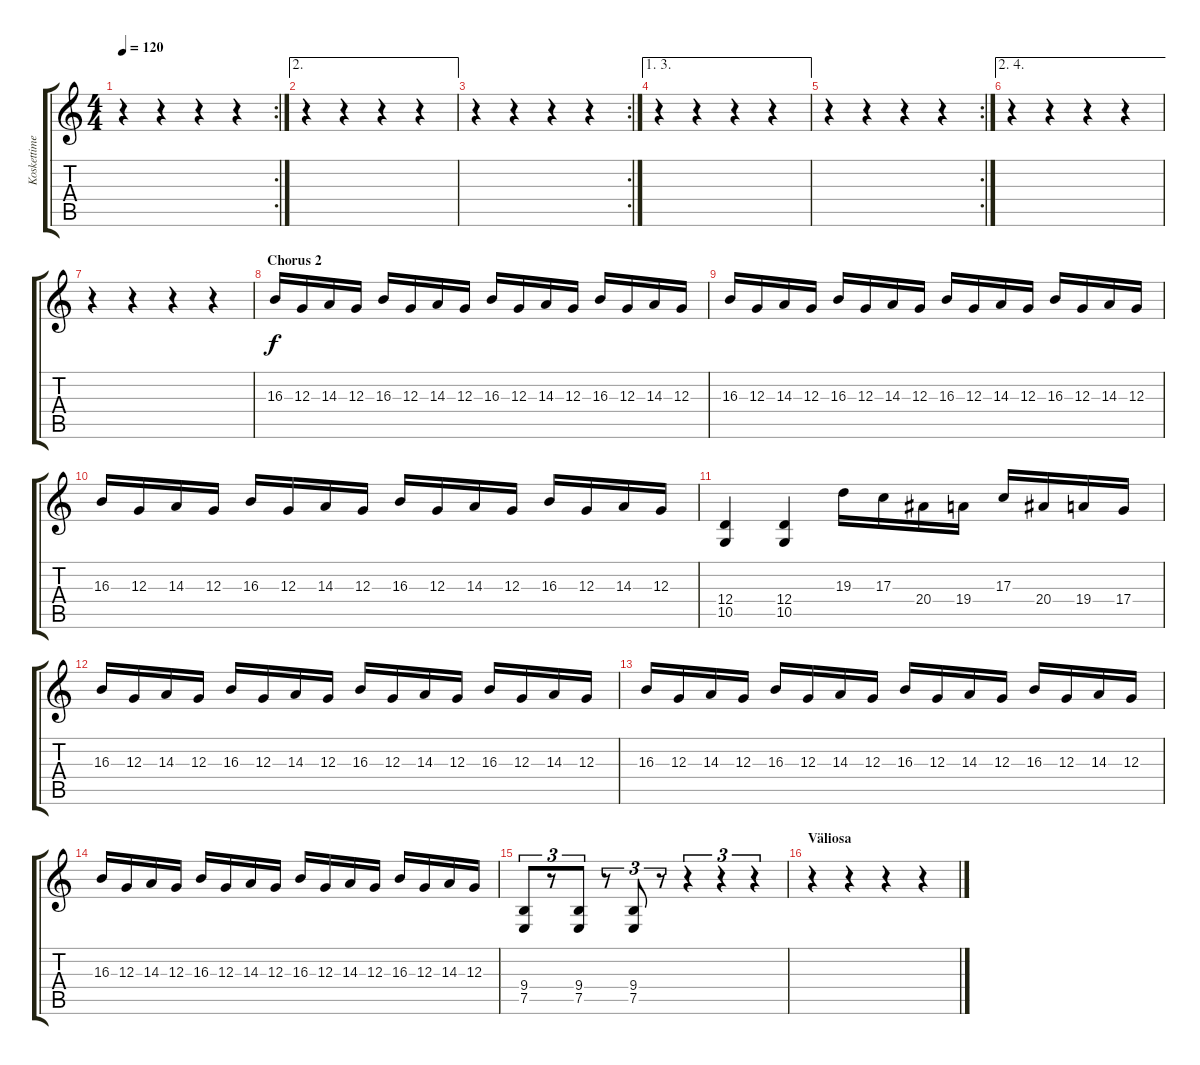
\track ("Koskettimet (Oikea)" "Koskettime") {instrument harpsichord}
\staff {score tabs}
\tuning (E4 B3 G3 D3 A2 E2) {hide}
\rc 2
\ts (4 4)
\tempo 120
\clef g2
\ks c
r.4{dy f} r.4 r.4 r.4 |
\ae 2
r.4 r.4 r.4 r.4 |
\rc 2
r.4 r.4 r.4 r.4 |
\ae (1 3)
r.4 r.4 r.4 r.4 |
\rc 2
r.4 r.4 r.4 r.4 |
\ae (2 4)
r.4 r.4 r.4 r.4 |
r.4 r.4 r.4 r.4 |
\section ("" "Chorus 2")
16.3.16 12.3.16 14.3.16 12.3.16 16.3.16 12.3.16 14.3.16 12.3.16 16.3.16 12.3.16 14.3.16 12.3.16 16.3.16 12.3.16 14.3.16 12.3.16 |
16.3.16 12.3.16 14.3.16 12.3.16 16.3.16 12.3.16 14.3.16 12.3.16 16.3.16 12.3.16 14.3.16 12.3.16 16.3.16 12.3.16 14.3.16 12.3.16 |
16.3.16 12.3.16 14.3.16 12.3.16 16.3.16 12.3.16 14.3.16 12.3.16 16.3.16 12.3.16 14.3.16 12.3.16 16.3.16 12.3.16 14.3.16 12.3.16 |
(12.4 10.5).4 (12.4 10.5).4 19.3.16 17.3.16 20.4.16 19.4.16 17.3.16 20.4.16 19.4.16 17.4.16 |
16.3.16 12.3.16 14.3.16 12.3.16 16.3.16 12.3.16 14.3.16 12.3.16 16.3.16 12.3.16 14.3.16 12.3.16 16.3.16 12.3.16 14.3.16 12.3.16 |
16.3.16 12.3.16 14.3.16 12.3.16 16.3.16 12.3.16 14.3.16 12.3.16 16.3.16 12.3.16 14.3.16 12.3.16 16.3.16 12.3.16 14.3.16 12.3.16 |
16.3.16 12.3.16 14.3.16 12.3.16 16.3.16 12.3.16 14.3.16 12.3.16 16.3.16 12.3.16 14.3.16 12.3.16 16.3.16 12.3.16 14.3.16 12.3.16 |
(9.4 7.5).8{tu (3 2)} r.8{tu (3 2)} (9.4 7.5).8{tu (3 2)} r.8{tu (3 2)} (9.4 7.5).8{tu (3 2)} r.8{tu (3 2)} r.4{tu (3 2)} r.4{tu (3 2)} r.4{tu (3 2)} |
\section ("" "Väliosa")
r.4 r.4 r.4 r.4
